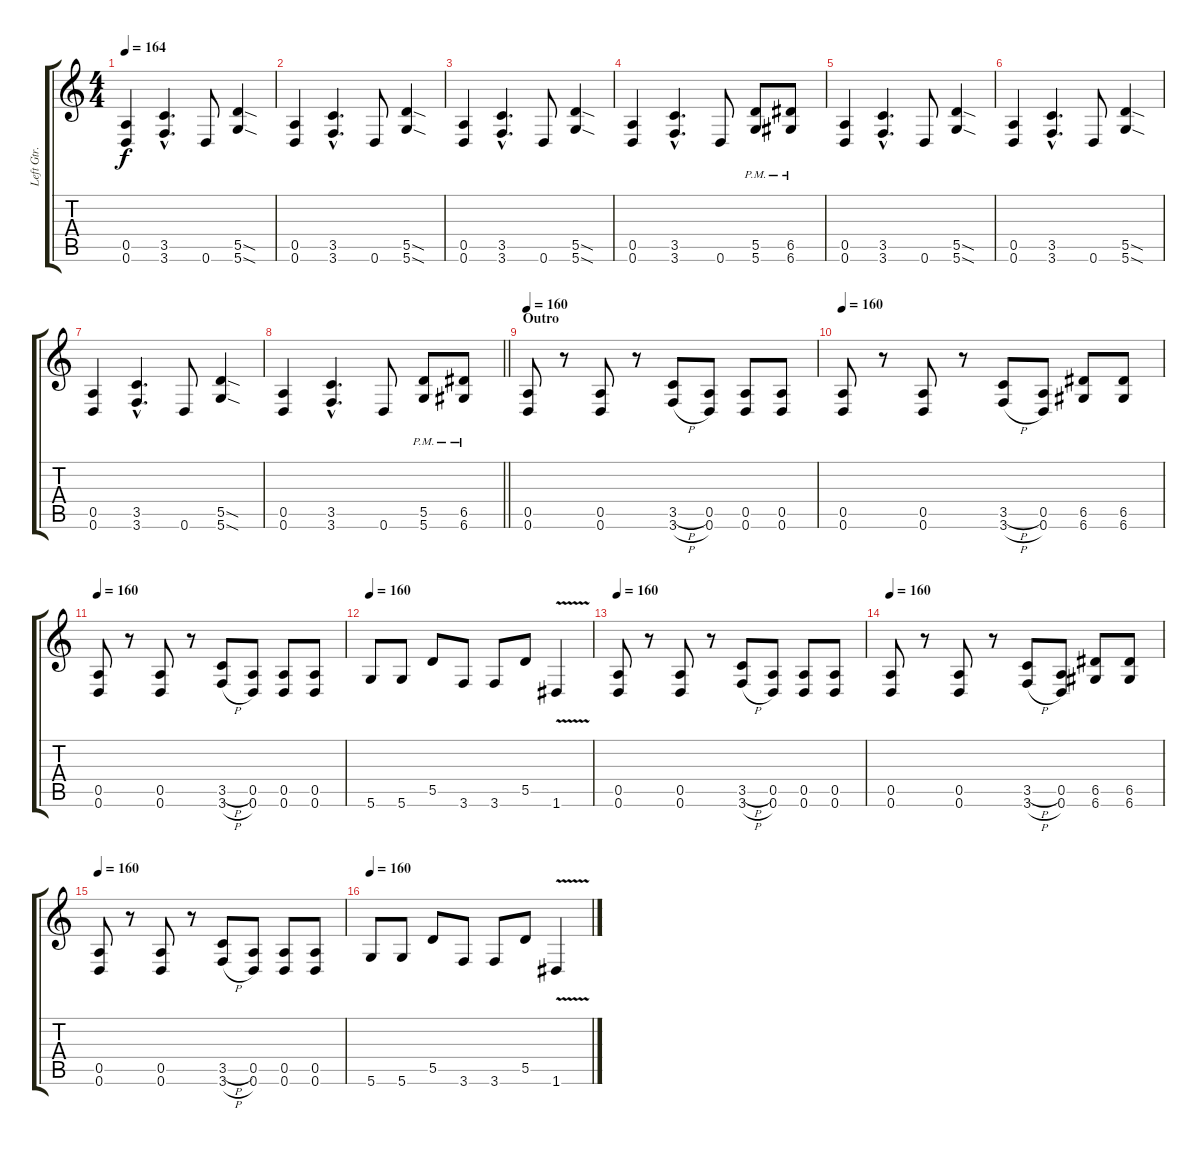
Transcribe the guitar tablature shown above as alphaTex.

\track ("Left Gtr. Janne" "Left Gtr. ") {instrument distortionguitar}
\staff {score tabs}
\tuning (E4 B3 G3 D3 A2 D2) {hide}
\ts (4 4)
\tempo 164
\clef g2
\ks c
(0.5 0.6).4{dy f} (3.5{hac} 3.6{hac}).4{d} 0.6.8 (5.5{sod} 5.6{sod}).4 |
(0.5 0.6).4 (3.5{hac} 3.6{hac}).4{d} 0.6.8 (5.5{sod} 5.6{sod}).4 |
(0.5 0.6).4 (3.5{hac} 3.6{hac}).4{d} 0.6.8 (5.5{sod} 5.6{sod}).4 |
(0.5 0.6).4 (3.5{hac} 3.6{hac}).4{d} 0.6.8 (5.5{pm} 5.6{pm}).8 (6.5{pm} 6.6{pm}).8 |
(0.5 0.6).4 (3.5{hac} 3.6{hac}).4{d} 0.6.8 (5.5{sod} 5.6{sod}).4 |
(0.5 0.6).4 (3.5{hac} 3.6{hac}).4{d} 0.6.8 (5.5{sod} 5.6{sod}).4 |
(0.5 0.6).4 (3.5{hac} 3.6{hac}).4{d} 0.6.8 (5.5{sod} 5.6{sod}).4 |
\barLineRight lightlight
(0.5 0.6).4 (3.5{hac} 3.6{hac}).4{d} 0.6.8 (5.5{pm} 5.6{pm}).8 (6.5{pm} 6.6{pm}).8 |
\section ("" "Outro")
\tempo 160
(0.5 0.6).8 r.8 (0.5 0.6).8 r.8 (3.5{h} 3.6{h}).8 (0.5 0.6).8 (0.5 0.6).8 (0.5 0.6).8 |
\tempo 160
(0.5 0.6).8 r.8 (0.5 0.6).8 r.8 (3.5{h} 3.6{h}).8 (0.5 0.6).8 (6.5 6.6).8 (6.5 6.6).8 |
\tempo 160
(0.5 0.6).8 r.8 (0.5 0.6).8 r.8 (3.5{h} 3.6{h}).8 (0.5 0.6).8 (0.5 0.6).8 (0.5 0.6).8 |
\tempo 160
5.6.8 5.6.8 5.5.8 3.6.8 3.6.8 5.5.8 1.6{v}.4 |
\tempo 160
(0.5 0.6).8 r.8 (0.5 0.6).8 r.8 (3.5{h} 3.6{h}).8 (0.5 0.6).8 (0.5 0.6).8 (0.5 0.6).8 |
\tempo 160
(0.5 0.6).8 r.8 (0.5 0.6).8 r.8 (3.5{h} 3.6{h}).8 (0.5 0.6).8 (6.5 6.6).8 (6.5 6.6).8 |
\tempo 160
(0.5 0.6).8 r.8 (0.5 0.6).8 r.8 (3.5{h} 3.6{h}).8 (0.5 0.6).8 (0.5 0.6).8 (0.5 0.6).8 |
\tempo 160
5.6.8 5.6.8 5.5.8 3.6.8 3.6.8 5.5.8 1.6{v}.4
